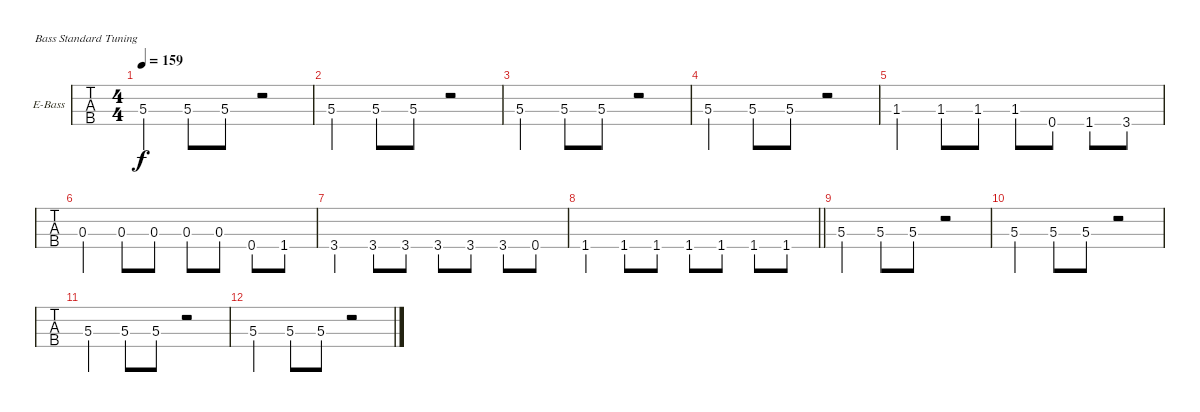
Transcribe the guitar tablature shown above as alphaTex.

\bracketExtendMode groupsimilarinstruments
\firstSystemTrackNameOrientation horizontal
\otherSystemsTrackNameOrientation horizontal
\track ("Nikolai" "E-Bass") {instrument electricbassfinger}
\staff {tabs}
\tuning (G2 D2 A1 E1)
\ts (4 4)
\tempo 159
\clef f4
\ks c
5.3.4{dy f} 5.3.8 5.3.8 r.2 |
5.3.4 5.3.8 5.3.8 r.2 |
5.3.4 5.3.8 5.3.8 r.2 |
5.3.4 5.3.8 5.3.8 r.2 |
1.3.4 1.3.8 1.3.8 1.3.8 0.4.8 1.4.8 3.4.8 |
0.3.4 0.3.8 0.3.8 0.3.8 0.3.8 0.4.8 1.4.8 |
3.4.4 3.4.8 3.4.8 3.4.8 3.4.8 3.4.8 0.4.8 |
\barLineRight lightlight
1.4.4 1.4.8 1.4.8 1.4.8 1.4.8 1.4.8 1.4.8 |
5.3.4 5.3.8 5.3.8 r.2 |
5.3.4 5.3.8 5.3.8 r.2 |
5.3.4 5.3.8 5.3.8 r.2 |
5.3.4 5.3.8 5.3.8 r.2
